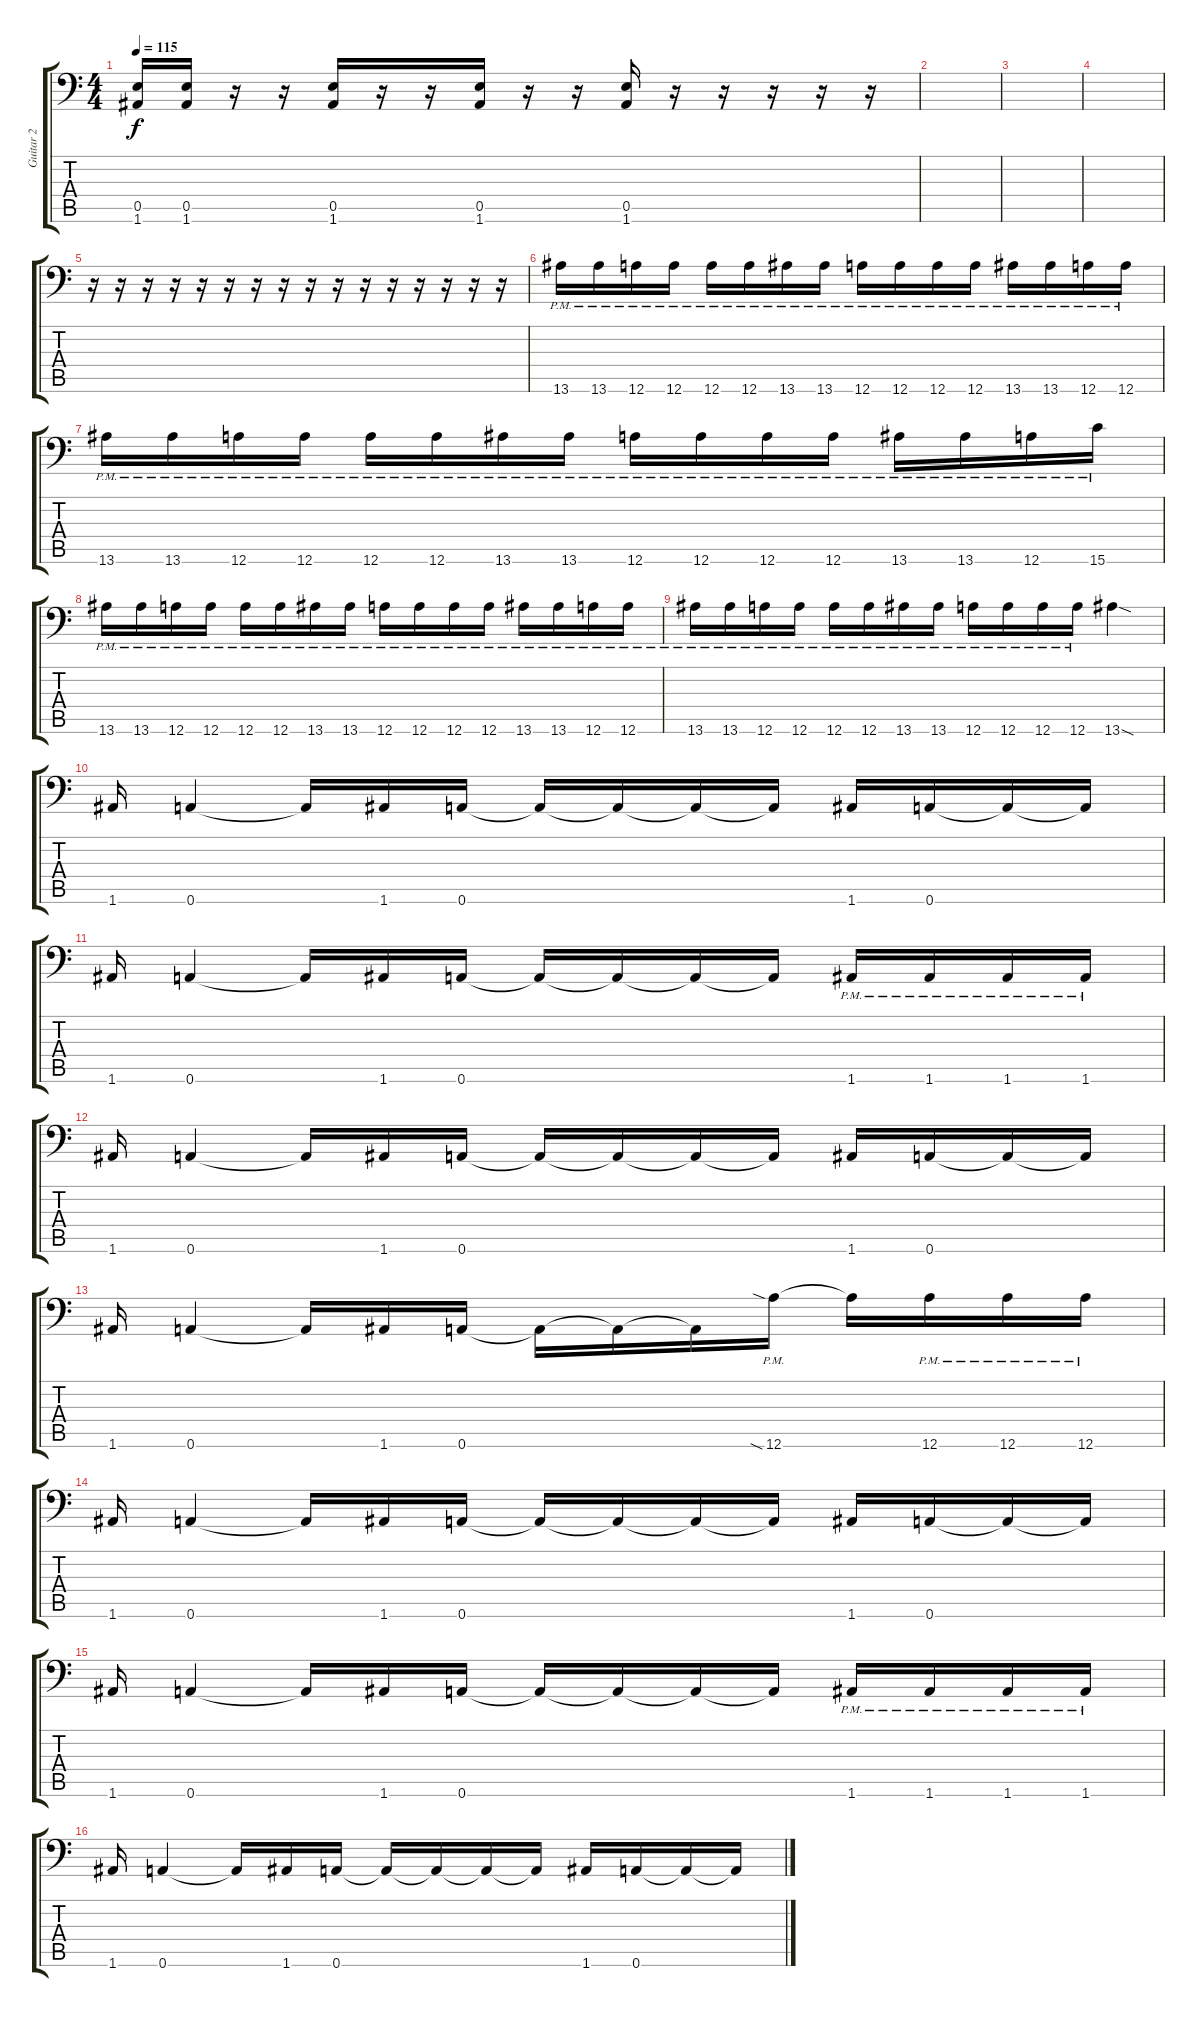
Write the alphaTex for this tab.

\track ("Guitar 2" "Guitar 2") {instrument distortionguitar}
\staff {score tabs}
\tuning (B3 Gb3 D3 A2 E2 A1) {hide}
\ts (4 4)
\tempo 115
\clef f4
\ks c
(0.5 1.6).16{dy f} (0.5 1.6).16 r.16 r.16 (0.5 1.6).16 r.16 r.16 (0.5 1.6).16 r.16 r.16 (0.5 1.6).16 r.16 r.16 r.16 r.16 r.16 |
|
|
|
r.16 r.16 r.16 r.16 r.16 r.16 r.16 r.16 r.16 r.16 r.16 r.16 r.16 r.16 r.16 r.16 |
13.6{pm}.16 13.6{pm}.16 12.6{pm}.16 12.6{pm}.16 12.6{pm}.16 12.6{pm}.16 13.6{pm}.16 13.6{pm}.16 12.6{pm}.16 12.6{pm}.16 12.6{pm}.16 12.6{pm}.16 13.6{pm}.16 13.6{pm}.16 12.6{pm}.16 12.6{pm}.16 |
13.6{pm}.16 13.6{pm}.16 12.6{pm}.16 12.6{pm}.16 12.6{pm}.16 12.6{pm}.16 13.6{pm}.16 13.6{pm}.16 12.6{pm}.16 12.6{pm}.16 12.6{pm}.16 12.6{pm}.16 13.6{pm}.16 13.6{pm}.16 12.6{pm}.16 15.6{pm}.16 |
13.6{pm}.16 13.6{pm}.16 12.6{pm}.16 12.6{pm}.16 12.6{pm}.16 12.6{pm}.16 13.6{pm}.16 13.6{pm}.16 12.6{pm}.16 12.6{pm}.16 12.6{pm}.16 12.6{pm}.16 13.6{pm}.16 13.6{pm}.16 12.6{pm}.16 12.6{pm}.16 |
13.6{pm}.16 13.6{pm}.16 12.6{pm}.16 12.6{pm}.16 12.6{pm}.16 12.6{pm}.16 13.6{pm}.16 13.6{pm}.16 12.6{pm}.16 12.6{pm}.16 12.6{pm}.16 12.6{pm}.16 13.6{sod}.4 |
1.6.16 0.6.4 0.6{t}.16 1.6.16 0.6.16 0.6{t}.16 0.6{t}.16 0.6{t}.16 0.6{t}.16 1.6.16 0.6.16 0.6{t}.16 0.6{t}.16 |
1.6.16 0.6.4 0.6{t}.16 1.6.16 0.6.16 0.6{t}.16 0.6{t}.16 0.6{t}.16 0.6{t}.16 1.6{pm}.16 1.6{pm}.16 1.6{pm}.16 1.6{pm}.16 |
1.6.16 0.6.4 0.6{t}.16 1.6.16 0.6.16 0.6{t}.16 0.6{t}.16 0.6{t}.16 0.6{t}.16 1.6.16 0.6.16 0.6{t}.16 0.6{t}.16 |
1.6.16 0.6.4 0.6{t}.16 1.6.16 0.6.16 0.6{t}.16 0.6{t}.16 0.6{t}.16 12.6{sia pm}.16 12.6{t}.16 12.6{pm}.16 12.6{pm}.16 12.6{pm}.16 |
1.6.16 0.6.4 0.6{t}.16 1.6.16 0.6.16 0.6{t}.16 0.6{t}.16 0.6{t}.16 0.6{t}.16 1.6.16 0.6.16 0.6{t}.16 0.6{t}.16 |
1.6.16 0.6.4 0.6{t}.16 1.6.16 0.6.16 0.6{t}.16 0.6{t}.16 0.6{t}.16 0.6{t}.16 1.6{pm}.16 1.6{pm}.16 1.6{pm}.16 1.6{pm}.16 |
1.6.16 0.6.4 0.6{t}.16 1.6.16 0.6.16 0.6{t}.16 0.6{t}.16 0.6{t}.16 0.6{t}.16 1.6.16 0.6.16 0.6{t}.16 0.6{t}.16
